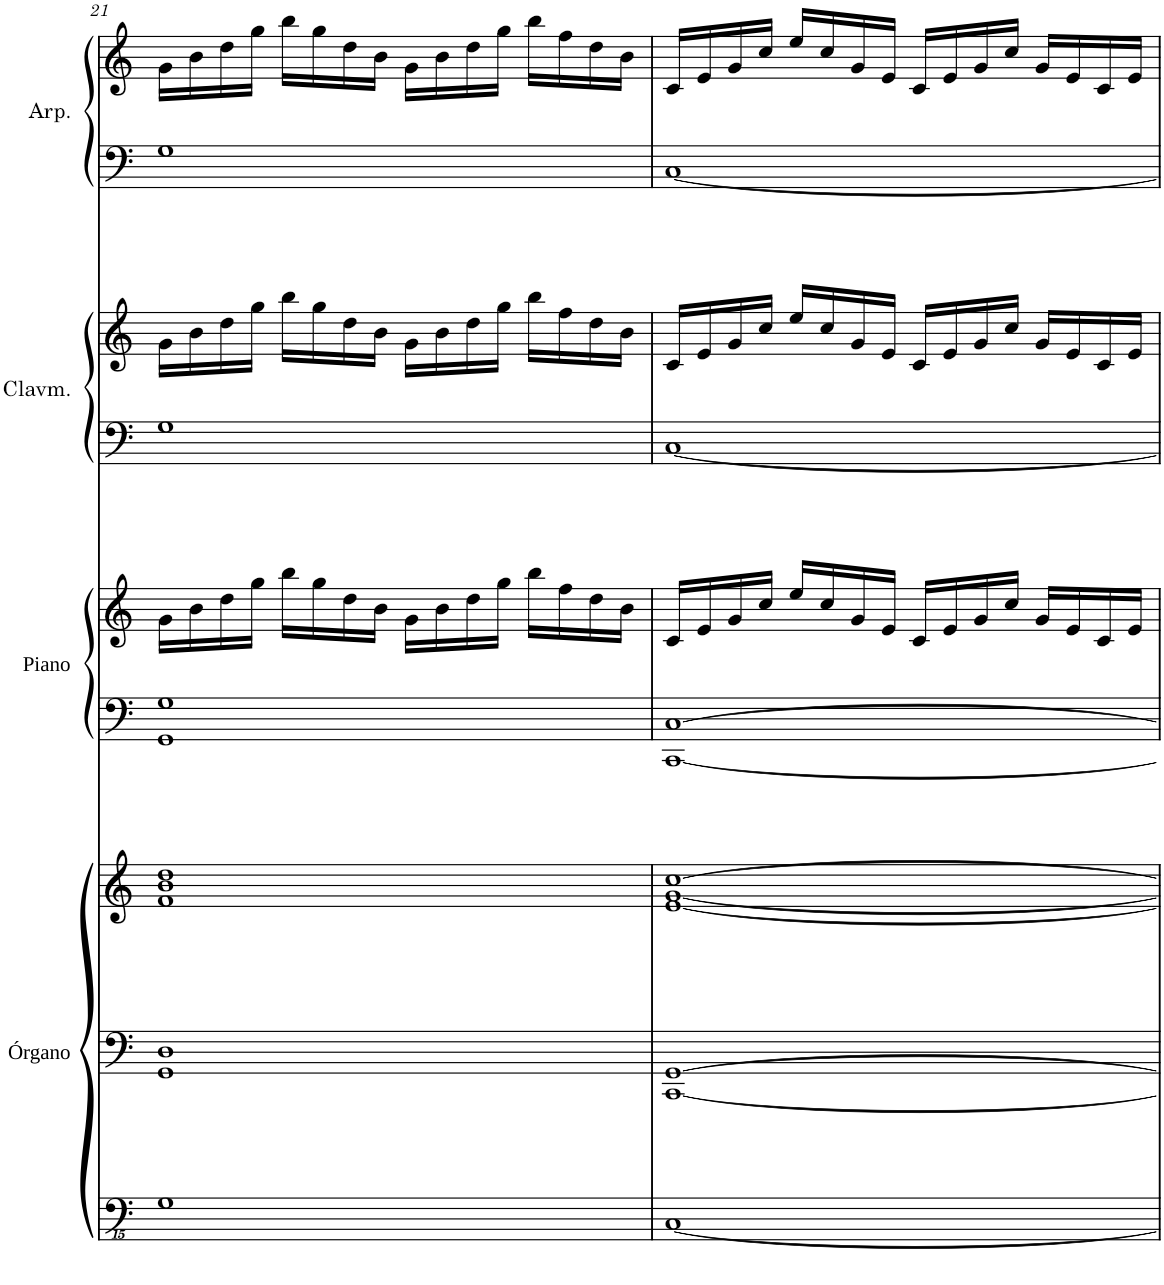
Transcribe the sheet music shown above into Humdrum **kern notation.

**kern	**kern	**kern	**kern	**kern	**kern	**kern	**kern	**kern
*part6	*part5	*part4	*part3	*part3	*part2	*part2	*part1	*part1
*staff9	*staff8	*staff7	*staff6	*staff5	*staff4	*staff3	*staff2	*staff1
*I"Órgano	*I"Órgano	*I"Órgano	*I"Piano	*	*I"Clavicémbalo	*	*I"Arpa	*
*	*I'Órgano	*	*I'Piano	*	*I'Clavm.	*	*I'Arp.	*
!!LO:PB:g=z
*clefFvv4	*clefF4	*clefG2	*clefF4	*clefG2	*clefF4	*clefG2	*clefF4	*clefG2
*k[]	*k[]	*k[]	*k[]	*k[]	*k[]	*k[]	*k[]	*k[]
*M4/4	*M4/4	*M4/4	*M4/4	*M4/4	*M4/4	*M4/4	*M4/4	*M4/4
=21	=21	=21	=21	=21	=21	=21	=21	=21
1GGG	1GG 1D	1f 1b 1dd	1GG 1G	16g\LL	1G	16g\LL	1G	16g\LL
.	.	.	.	16b\	.	16b\	.	16b\
.	.	.	.	16dd\	.	16dd\	.	16dd\
.	.	.	.	16gg\JJ	.	16gg\JJ	.	16gg\JJ
.	.	.	.	16bb\LL	.	16bb\LL	.	16bb\LL
.	.	.	.	16gg\	.	16gg\	.	16gg\
.	.	.	.	16dd\	.	16dd\	.	16dd\
.	.	.	.	16b\JJ	.	16b\JJ	.	16b\JJ
.	.	.	.	16g\LL	.	16g\LL	.	16g\LL
.	.	.	.	16b\	.	16b\	.	16b\
.	.	.	.	16dd\	.	16dd\	.	16dd\
.	.	.	.	16gg\JJ	.	16gg\JJ	.	16gg\JJ
.	.	.	.	16bb\LL	.	16bb\LL	.	16bb\LL
.	.	.	.	16ff\	.	16ff\	.	16ff\
.	.	.	.	16dd\	.	16dd\	.	16dd\
.	.	.	.	16b\JJ	.	16b\JJ	.	16b\JJ
=22	=22	=22	=22	=22	=22	=22	=22	=22
[1CCC	[1CC [1GG	[1e [1g [1cc	[1CC [1C	16c/LL	[1C	16c/LL	[1C	16c/LL
.	.	.	.	16e/	.	16e/	.	16e/
.	.	.	.	16g/	.	16g/	.	16g/
.	.	.	.	16cc/JJ	.	16cc/JJ	.	16cc/JJ
.	.	.	.	16ee/LL	.	16ee/LL	.	16ee/LL
.	.	.	.	16cc/	.	16cc/	.	16cc/
.	.	.	.	16g/	.	16g/	.	16g/
.	.	.	.	16e/JJ	.	16e/JJ	.	16e/JJ
.	.	.	.	16c/LL	.	16c/LL	.	16c/LL
.	.	.	.	16e/	.	16e/	.	16e/
.	.	.	.	16g/	.	16g/	.	16g/
.	.	.	.	16cc/JJ	.	16cc/JJ	.	16cc/JJ
.	.	.	.	16g/LL	.	16g/LL	.	16g/LL
.	.	.	.	16e/	.	16e/	.	16e/
.	.	.	.	16c/	.	16c/	.	16c/
.	.	.	.	16e/JJ	.	16e/JJ	.	16e/JJ
=	=	=	=	=	=	=	=	=
*-	*-	*-	*-	*-	*-	*-	*-	*-
